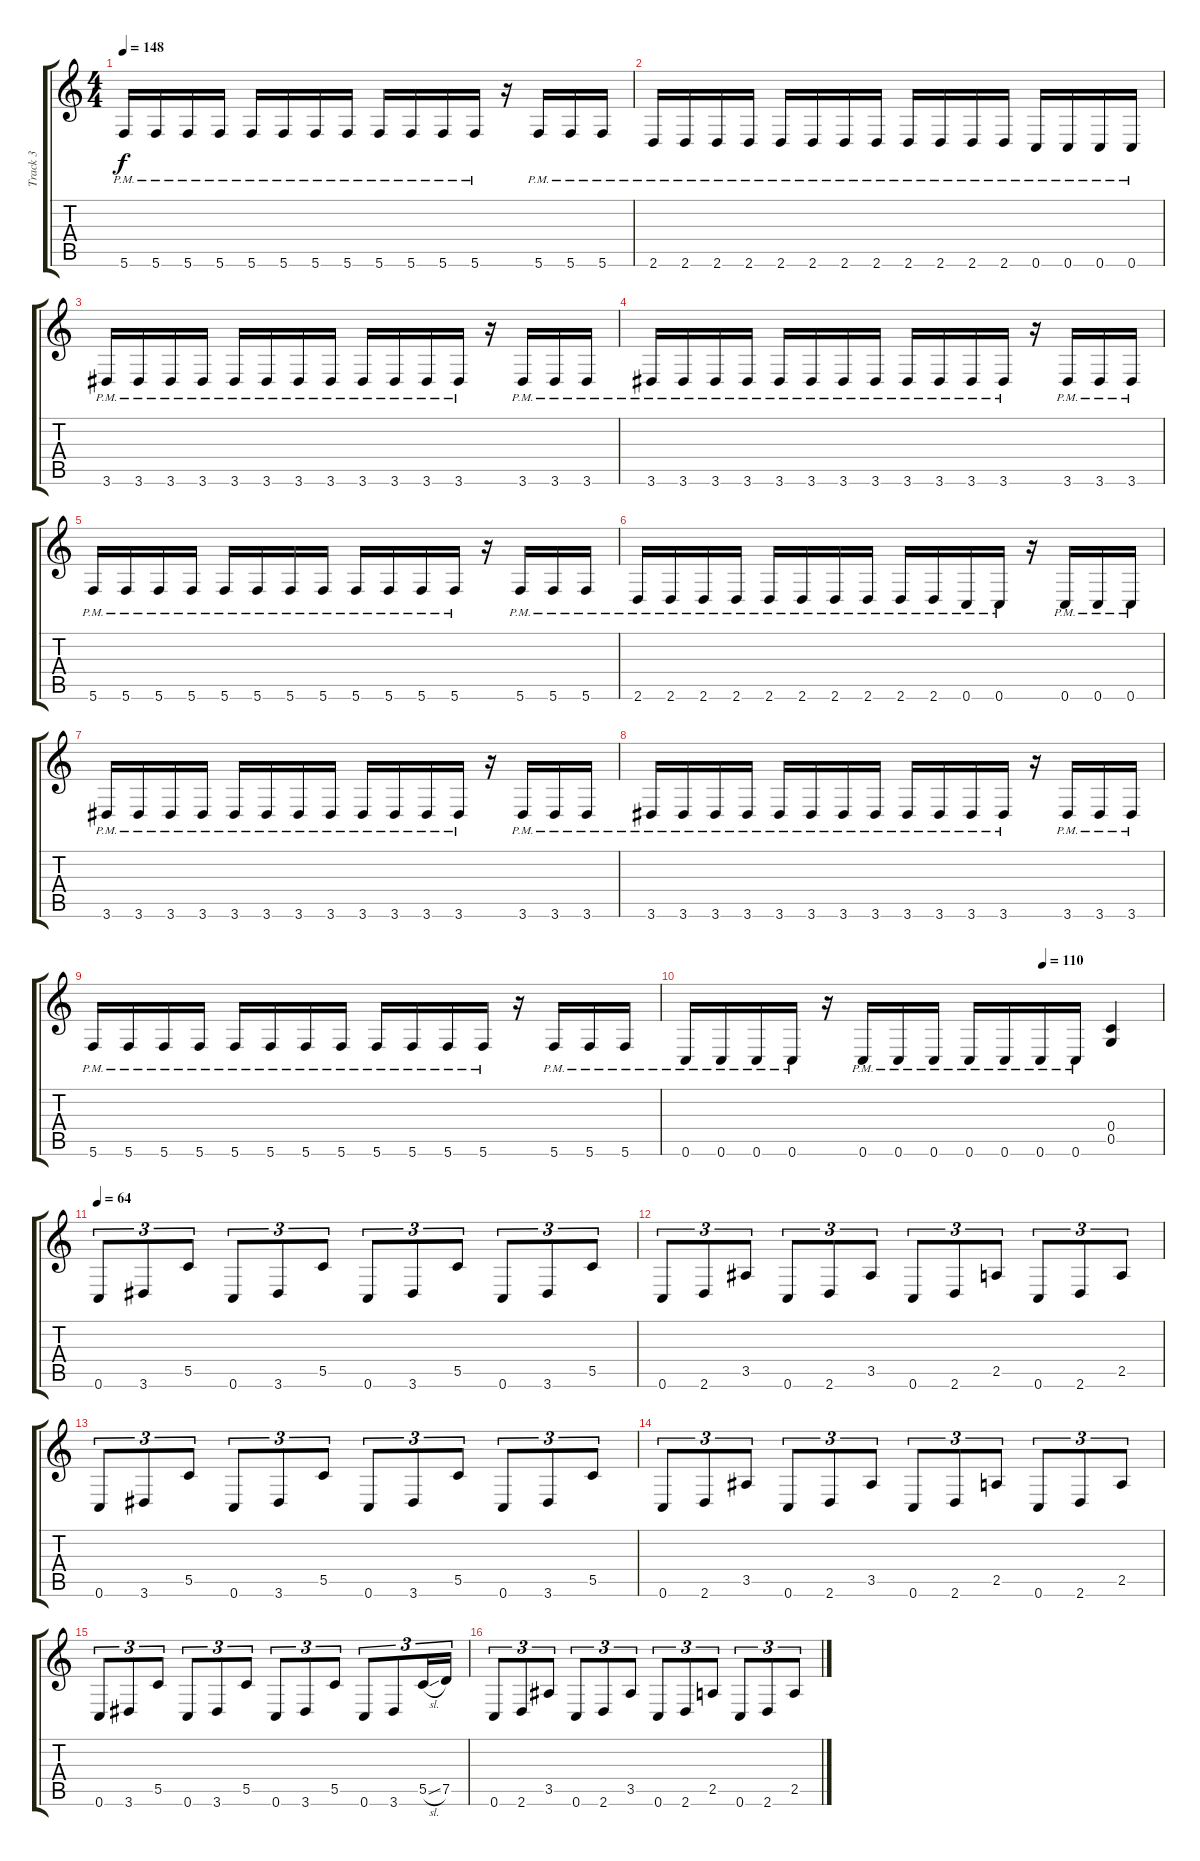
\track ("Track 3" "Track 3") {instrument distortionguitar}
\staff {score tabs}
\tuning (D4 A3 F3 C3 G2 C2) {hide}
\ts (4 4)
\tempo 148
\clef g2
\ks c
5.6{pm}.16{dy f} 5.6{pm}.16 5.6{pm}.16 5.6{pm}.16 5.6{pm}.16 5.6{pm}.16 5.6{pm}.16 5.6{pm}.16 5.6{pm}.16 5.6{pm}.16 5.6{pm}.16 5.6{pm}.16 r.16 5.6{pm}.16 5.6{pm}.16 5.6{pm}.16 |
2.6{pm}.16 2.6{pm}.16 2.6{pm}.16 2.6{pm}.16 2.6{pm}.16 2.6{pm}.16 2.6{pm}.16 2.6{pm}.16 2.6{pm}.16 2.6{pm}.16 2.6{pm}.16 2.6{pm}.16 0.6{pm}.16 0.6{pm}.16 0.6{pm}.16 0.6{pm}.16 |
3.6{pm}.16 3.6{pm}.16 3.6{pm}.16 3.6{pm}.16 3.6{pm}.16 3.6{pm}.16 3.6{pm}.16 3.6{pm}.16 3.6{pm}.16 3.6{pm}.16 3.6{pm}.16 3.6{pm}.16 r.16 3.6{pm}.16 3.6{pm}.16 3.6{pm}.16 |
3.6{pm}.16 3.6{pm}.16 3.6{pm}.16 3.6{pm}.16 3.6{pm}.16 3.6{pm}.16 3.6{pm}.16 3.6{pm}.16 3.6{pm}.16 3.6{pm}.16 3.6{pm}.16 3.6{pm}.16 r.16 3.6{pm}.16 3.6{pm}.16 3.6{pm}.16 |
5.6{pm}.16 5.6{pm}.16 5.6{pm}.16 5.6{pm}.16 5.6{pm}.16 5.6{pm}.16 5.6{pm}.16 5.6{pm}.16 5.6{pm}.16 5.6{pm}.16 5.6{pm}.16 5.6{pm}.16 r.16 5.6{pm}.16 5.6{pm}.16 5.6{pm}.16 |
2.6{pm}.16 2.6{pm}.16 2.6{pm}.16 2.6{pm}.16 2.6{pm}.16 2.6{pm}.16 2.6{pm}.16 2.6{pm}.16 2.6{pm}.16 2.6{pm}.16 0.6{pm}.16 0.6{pm}.16 r.16 0.6{pm}.16 0.6{pm}.16 0.6{pm}.16 |
3.6{pm}.16 3.6{pm}.16 3.6{pm}.16 3.6{pm}.16 3.6{pm}.16 3.6{pm}.16 3.6{pm}.16 3.6{pm}.16 3.6{pm}.16 3.6{pm}.16 3.6{pm}.16 3.6{pm}.16 r.16 3.6{pm}.16 3.6{pm}.16 3.6{pm}.16 |
3.6{pm}.16 3.6{pm}.16 3.6{pm}.16 3.6{pm}.16 3.6{pm}.16 3.6{pm}.16 3.6{pm}.16 3.6{pm}.16 3.6{pm}.16 3.6{pm}.16 3.6{pm}.16 3.6{pm}.16 r.16 3.6{pm}.16 3.6{pm}.16 3.6{pm}.16 |
5.6{pm}.16 5.6{pm}.16 5.6{pm}.16 5.6{pm}.16 5.6{pm}.16 5.6{pm}.16 5.6{pm}.16 5.6{pm}.16 5.6{pm}.16 5.6{pm}.16 5.6{pm}.16 5.6{pm}.16 r.16 5.6{pm}.16 5.6{pm}.16 5.6{pm}.16 |
\tempo (110 0.75)
0.6{pm}.16 0.6{pm}.16 0.6{pm}.16 0.6{pm}.16 r.16 0.6{pm}.16 0.6{pm}.16 0.6{pm}.16 0.6{pm}.16 0.6{pm}.16 0.6{pm}.16 0.6{pm}.16 (0.4 0.5).4 |
\tempo 64
0.6.8{tu (3 2)} 3.6.8{tu (3 2)} 5.5.8{tu (3 2)} 0.6.8{tu (3 2)} 3.6.8{tu (3 2)} 5.5.8{tu (3 2)} 0.6.8{tu (3 2)} 3.6.8{tu (3 2)} 5.5.8{tu (3 2)} 0.6.8{tu (3 2)} 3.6.8{tu (3 2)} 5.5.8{tu (3 2)} |
0.6.8{tu (3 2)} 2.6.8{tu (3 2)} 3.5.8{tu (3 2)} 0.6.8{tu (3 2)} 2.6.8{tu (3 2)} 3.5.8{tu (3 2)} 0.6.8{tu (3 2)} 2.6.8{tu (3 2)} 2.5.8{tu (3 2)} 0.6.8{tu (3 2)} 2.6.8{tu (3 2)} 2.5.8{tu (3 2)} |
0.6.8{tu (3 2)} 3.6.8{tu (3 2)} 5.5.8{tu (3 2)} 0.6.8{tu (3 2)} 3.6.8{tu (3 2)} 5.5.8{tu (3 2)} 0.6.8{tu (3 2)} 3.6.8{tu (3 2)} 5.5.8{tu (3 2)} 0.6.8{tu (3 2)} 3.6.8{tu (3 2)} 5.5.8{tu (3 2)} |
0.6.8{tu (3 2)} 2.6.8{tu (3 2)} 3.5.8{tu (3 2)} 0.6.8{tu (3 2)} 2.6.8{tu (3 2)} 3.5.8{tu (3 2)} 0.6.8{tu (3 2)} 2.6.8{tu (3 2)} 2.5.8{tu (3 2)} 0.6.8{tu (3 2)} 2.6.8{tu (3 2)} 2.5.8{tu (3 2)} |
0.6.8{tu (3 2)} 3.6.8{tu (3 2)} 5.5.8{tu (3 2)} 0.6.8{tu (3 2)} 3.6.8{tu (3 2)} 5.5.8{tu (3 2)} 0.6.8{tu (3 2)} 3.6.8{tu (3 2)} 5.5.8{tu (3 2)} 0.6.8{tu (3 2)} 3.6.8{tu (3 2)} 5.5{sl}.16{tu (3 2)} 7.5.16{tu (3 2)} |
0.6.8{tu (3 2)} 2.6.8{tu (3 2)} 3.5.8{tu (3 2)} 0.6.8{tu (3 2)} 2.6.8{tu (3 2)} 3.5.8{tu (3 2)} 0.6.8{tu (3 2)} 2.6.8{tu (3 2)} 2.5.8{tu (3 2)} 0.6.8{tu (3 2)} 2.6.8{tu (3 2)} 2.5.8{tu (3 2)}
